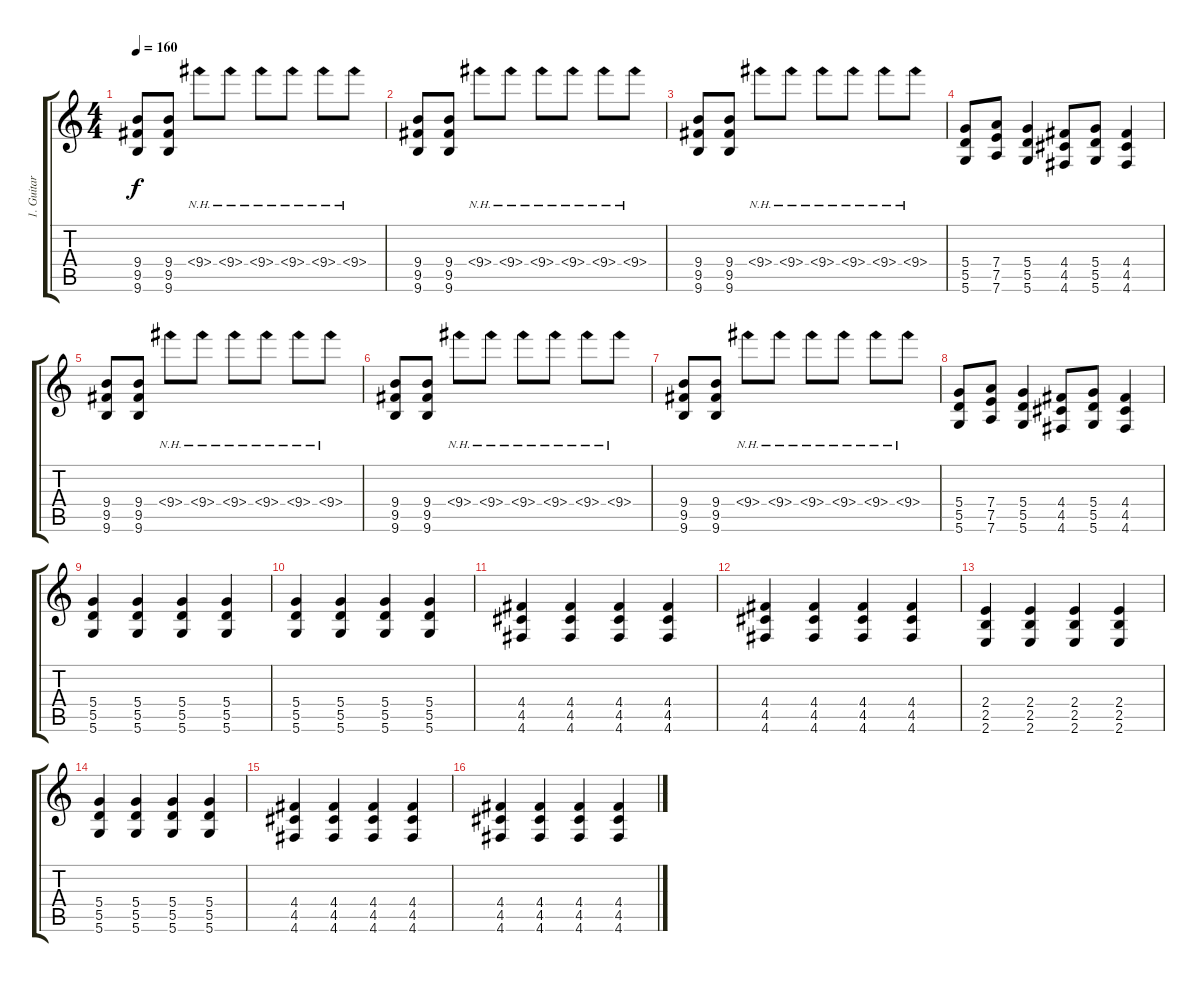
\track ("1. Guitar" "1. Guitar") {instrument overdrivenguitar}
\staff {score tabs}
\tuning (E4 B3 G3 D3 A2 D2) {hide}
\ts (4 4)
\tempo 160
\clef g2
\ks c
(9.4 9.5 9.6).8{dy f} (9.4 9.5 9.6).8 9.4{nh}.8 9.4{nh}.8 9.4{nh}.8 9.4{nh}.8 9.4{nh}.8 9.4{nh}.8 |
(9.4 9.5 9.6).8 (9.4 9.5 9.6).8 9.4{nh}.8 9.4{nh}.8 9.4{nh}.8 9.4{nh}.8 9.4{nh}.8 9.4{nh}.8 |
(9.4 9.5 9.6).8 (9.4 9.5 9.6).8 9.4{nh}.8 9.4{nh}.8 9.4{nh}.8 9.4{nh}.8 9.4{nh}.8 9.4{nh}.8 |
(5.4 5.5 5.6).8 (7.4 7.5 7.6).8 (5.4 5.5 5.6).4 (4.4 4.5 4.6).8 (5.4 5.5 5.6).8 (4.4 4.5 4.6).4 |
(9.4 9.5 9.6).8 (9.4 9.5 9.6).8 9.4{nh}.8 9.4{nh}.8 9.4{nh}.8 9.4{nh}.8 9.4{nh}.8 9.4{nh}.8 |
(9.4 9.5 9.6).8 (9.4 9.5 9.6).8 9.4{nh}.8 9.4{nh}.8 9.4{nh}.8 9.4{nh}.8 9.4{nh}.8 9.4{nh}.8 |
(9.4 9.5 9.6).8 (9.4 9.5 9.6).8 9.4{nh}.8 9.4{nh}.8 9.4{nh}.8 9.4{nh}.8 9.4{nh}.8 9.4{nh}.8 |
(5.4 5.5 5.6).8 (7.4 7.5 7.6).8 (5.4 5.5 5.6).4 (4.4 4.5 4.6).8 (5.4 5.5 5.6).8 (4.4 4.5 4.6).4 |
(5.4 5.5 5.6).4 (5.4 5.5 5.6).4 (5.4 5.5 5.6).4 (5.4 5.5 5.6).4 |
(5.4 5.5 5.6).4 (5.4 5.5 5.6).4 (5.4 5.5 5.6).4 (5.4 5.5 5.6).4 |
(4.4 4.5 4.6).4 (4.4 4.5 4.6).4 (4.4 4.5 4.6).4 (4.4 4.5 4.6).4 |
(4.4 4.5 4.6).4 (4.4 4.5 4.6).4 (4.4 4.5 4.6).4 (4.4 4.5 4.6).4 |
(2.4 2.5 2.6).4 (2.4 2.5 2.6).4 (2.4 2.5 2.6).4 (2.4 2.5 2.6).4 |
(5.4 5.5 5.6).4 (5.4 5.5 5.6).4 (5.4 5.5 5.6).4 (5.4 5.5 5.6).4 |
(4.4 4.5 4.6).4 (4.4 4.5 4.6).4 (4.4 4.5 4.6).4 (4.4 4.5 4.6).4 |
(4.4 4.5 4.6).4 (4.4 4.5 4.6).4 (4.4 4.5 4.6).4 (4.4 4.5 4.6).4
